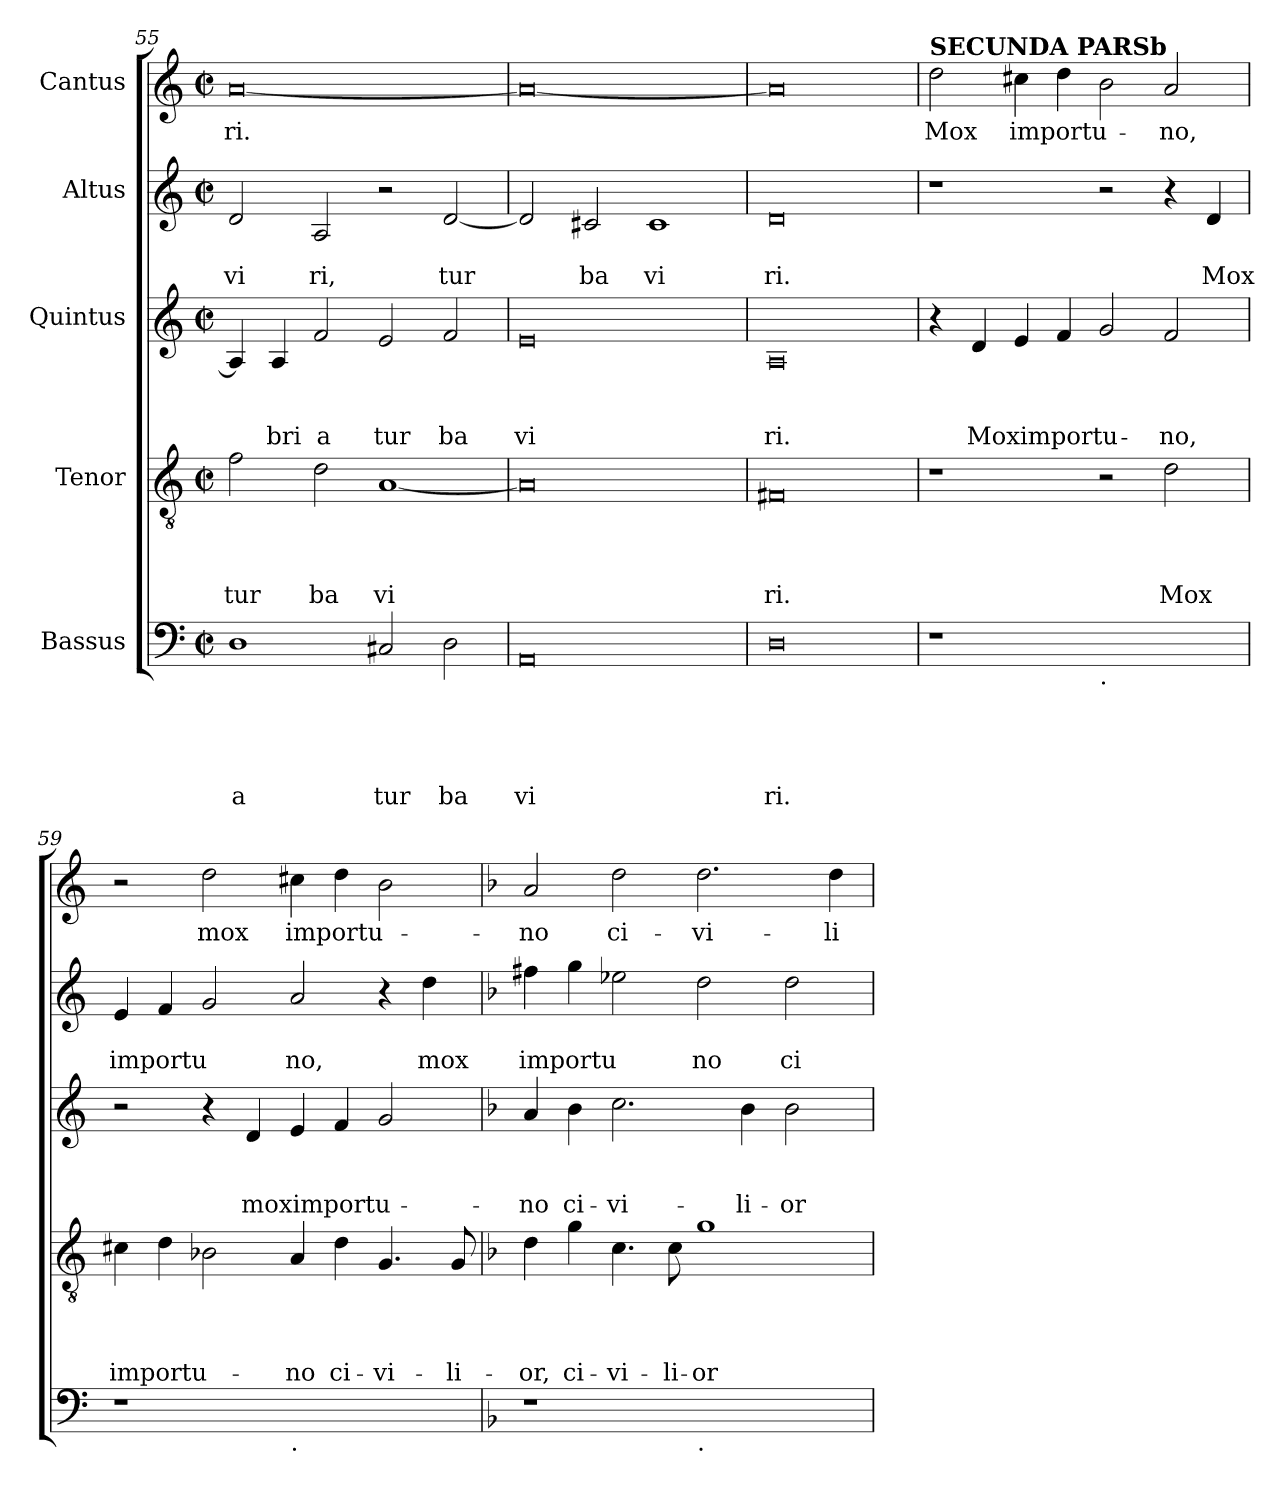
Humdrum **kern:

**kern	**text	**text	**text	**text	**text	**kern	**text	**text	**text	**text	**kern	**text	**text	**text	**kern	**text	**text	**kern	**text
*part5	*part5	*part5	*part5	*part5	*part5	*part4	*part4	*part4	*part4	*part4	*part3	*part3	*part3	*part3	*part2	*part2	*part2	*part1	*part1
*staff5	*staff5	*staff5	*staff5	*staff5	*staff5	*staff4	*staff4	*staff4	*staff4	*staff4	*staff3	*staff3	*staff3	*staff3	*staff2	*staff2	*staff2	*staff1	*staff1
*I"Bassus	*	*	*	*	*	*I"Tenor	*	*	*	*	*I"Quintus	*	*	*	*I"Altus	*	*	*I"Cantus	*
*clefF4	*	*	*	*	*	*clefGv2	*	*	*	*	*clefG2	*	*	*	*clefG2	*	*	*clefG2	*
*k[]	*	*	*	*	*	*k[]	*	*	*	*	*k[]	*	*	*	*k[]	*	*	*k[]	*
*C:	*	*	*	*	*	*C:	*	*	*	*	*C:	*	*	*	*C:	*	*	*C:	*
*M2/2	*	*	*	*	*	*M2/2	*	*	*	*	*M2/2	*	*	*	*M2/2	*	*	*M2/2	*
*met(c|)	*	*	*	*	*	*met(c|)	*	*	*	*	*met(c|)	*	*	*	*met(c|)	*	*	*met(c|)	*
=55	=55	=55	=55	=55	=55	=55	=55	=55	=55	=55	=55	=55	=55	=55	=55	=55	=55	=55	=55
!	!	!	!	!	!LO:LY:b	!	!	!	!	!LO:LY:b	!	!	!	!	!	!	!LO:LY:b	!	!LO:LY:b
1D	.	.	.	.	a	2f\	.	.	.	tur	4A/]	.	.	.	2d/	.	vi	[<0a	ri.
!	!	!	!	!	!	!	!	!	!	!	!	!	!	!LO:LY:b	!	!	!	!	!
.	.	.	.	.	.	.	.	.	.	.	4A/	.	.	bri	.	.	.	.	.
!	!	!	!	!	!	!	!	!	!	!LO:LY:b	!	!	!	!LO:LY:b	!	!	!LO:LY:b	!	!
.	.	.	.	.	.	2d\	.	.	.	ba	2f/	.	.	a	2A/	.	ri,	.	.
!	!	!	!	!	!LO:LY:b	!	!	!	!	!LO:LY:b	!	!	!	!LO:LY:b	!	!	!	!	!
2C#X/	.	.	.	.	tur	[<1A	.	.	.	vi	2e/	.	.	tur	2r	.	.	.	.
!	!	!	!	!	!LO:LY:b	!	!	!	!	!	!	!	!	!LO:LY:b	!	!	!LO:LY:b	!	!
2D\	.	.	.	.	ba	.	.	.	.	.	2f/	.	.	ba	[<2d/	.	tur	.	.
=56	=56	=56	=56	=56	=56	=56	=56	=56	=56	=56	=56	=56	=56	=56	=56	=56	=56	=56	=56
!	!	!	!	!	!LO:LY:b	!	!	!	!	!	!	!	!	!LO:LY:b	!	!	!	!	!
0AA	.	.	.	.	vi	0A]	.	.	.	.	0e	.	.	vi	2d/]	.	.	0a_	.
!	!	!	!	!	!	!	!	!	!	!	!	!	!	!	!	!	!LO:LY:b	!	!
.	.	.	.	.	.	.	.	.	.	.	.	.	.	.	2c#X/	.	ba	.	.
!	!	!	!	!	!	!	!	!	!	!	!	!	!	!	!	!	!LO:LY:b	!	!
.	.	.	.	.	.	.	.	.	.	.	.	.	.	.	1c#	.	vi	.	.
=57	=57	=57	=57	=57	=57	=57	=57	=57	=57	=57	=57	=57	=57	=57	=57	=57	=57	=57	=57
!	!	!	!	!	!LO:LY:b	!	!	!	!	!LO:LY:b	!	!	!	!LO:LY:b	!	!	!LO:LY:b	!	!
0D	.	.	.	.	ri.	0F#X	.	.	.	ri.	0A	.	.	ri.	0d	.	ri.	0a]	.
!!LO:LB:g=z
=58!	=58!	=58!	=58!	=58!	=58!	=58!	=58!	=58!	=58!	=58!	=58!	=58!	=58!	=58!	=58!	=58!	=58!	=58!	=58!
!	!	!	!	!	!	!	!	!	!	!	!	!	!	!	!	!	!	!LO:TX:a:B:t=SECUNDA PARSb	!
!	!	!	!	!	!	!	!	!	!	!	!	!	!	!	!	!	!	!	!LO:LY:b
1r	.	.	.	.	.	1r	.	.	.	.	4r	.	.	.	1r	.	.	2dd\	Mox
!	!	!	!	!	!	!	!	!	!	!	!	!	!	!LO:LY:b	!	!	!	!	!
.	.	.	.	.	.	.	.	.	.	.	4d/	.	.	Moximportu-	.	.	.	.	.
!	!	!	!	!	!	!	!	!	!	!	!	!	!	!	!	!	!	!	!LO:LY:b
.	.	.	.	.	.	.	.	.	.	.	4e/	.	.	.	.	.	.	4cc#X\	importu-
.	.	.	.	.	.	.	.	.	.	.	4f/	.	.	.	.	.	.	4dd\	.
!LO:TX:b:t=.	!	!	!	!	!	!	!	!	!	!	!	!	!	!	!	!	!	!	!
1ryy	.	.	.	.	.	2r	.	.	.	.	2g/	.	.	.	2r	.	.	2b\	.
!	!	!	!	!	!	!	!	!	!	!LO:LY:b	!	!	!	!LO:LY:b	!	!	!	!	!LO:LY:b
.	.	.	.	.	.	2d\	.	.	.	Mox	2f/	.	.	-no,	4r	.	.	2a/	-no,
!	!	!	!	!	!	!	!	!	!	!	!	!	!	!	!	!	!LO:LY:b	!	!
.	.	.	.	.	.	.	.	.	.	.	.	.	.	.	4d/	.	Mox	.	.
=59	=59	=59	=59	=59	=59	=59	=59	=59	=59	=59	=59	=59	=59	=59	=59	=59	=59	=59	=59
!	!	!	!	!	!	!	!	!	!	!LO:LY:b	!	!	!	!	!	!	!LO:LY:b	!	!
1r	.	.	.	.	.	4c#X\	.	.	.	importu-	2r	.	.	.	4e/	.	importu	2r	.
.	.	.	.	.	.	4d\	.	.	.	.	.	.	.	.	4f/	.	.	.	.
!	!	!	!	!	!	!	!	!	!	!	!	!	!	!	!	!	!	!	!LO:LY:b
.	.	.	.	.	.	2B-\	.	.	.	.	4r	.	.	.	2g/	.	.	2dd\	mox
!	!	!	!	!	!	!	!	!	!	!	!	!	!	!LO:LY:b	!	!	!	!	!
.	.	.	.	.	.	.	.	.	.	.	4d/	.	.	moximportu-	.	.	.	.	.
!LO:TX:b:t=.	!	!	!	!	!	!	!	!	!	!	!	!	!	!	!	!	!	!	!
!	!	!	!	!	!	!	!	!	!	!LO:LY:b	!	!	!	!	!	!	!LO:LY:b	!	!LO:LY:b
1ryy	.	.	.	.	.	4A/	.	.	.	-no	4e/	.	.	.	2a/	.	no,	4cc#X\	importu-
!	!	!	!	!	!	!	!	!	!	!LO:LY:b	!	!	!	!	!	!	!	!	!
.	.	.	.	.	.	4d\	.	.	.	ci-	4f/	.	.	.	.	.	.	4dd\	.
!	!	!	!	!	!	!	!	!	!	!LO:LY:b	!	!	!	!	!	!	!	!	!
.	.	.	.	.	.	4.G/	.	.	.	-vi-	2g/	.	.	.	4r	.	.	2b\	.
!	!	!	!	!	!	!	!	!	!	!	!	!	!	!	!	!	!LO:LY:b	!	!
.	.	.	.	.	.	.	.	.	.	.	.	.	.	.	4dd\	.	mox	.	.
!	!	!	!	!	!	!	!	!	!	!LO:LY:b	!	!	!	!	!	!	!	!	!
.	.	.	.	.	.	8G/	.	.	.	-li-	.	.	.	.	.	.	.	.	.
=60	=60	=60	=60	=60	=60	=60	=60	=60	=60	=60	=60	=60	=60	=60	=60	=60	=60	=60	=60
*k[b-]	*	*	*	*	*	*k[b-]	*	*	*	*	*k[b-]	*	*	*	*k[b-]	*	*	*k[b-]	*
*F:	*	*	*	*	*	*F:	*	*	*	*	*F:	*	*	*	*F:	*	*	*F:	*
!	!	!	!	!	!	!	!	!	!	!LO:LY:b	!	!	!	!LO:LY:b	!	!	!LO:LY:b	!	!LO:LY:b
1r	.	.	.	.	.	4d\	.	.	.	-or,	4a/	.	.	-no	4ff#X\	.	importu	2a/	-no
!	!	!	!	!	!	!	!	!	!	!LO:LY:b	!	!	!	!LO:LY:b	!	!	!	!	!
.	.	.	.	.	.	4g\	.	.	.	ci-	4b-\	.	.	ci-	4gg\	.	.	.	.
!	!	!	!	!	!	!	!	!	!	!LO:LY:b	!	!	!	!LO:LY:b	!	!	!	!	!LO:LY:b
.	.	.	.	.	.	4.c\	.	.	.	-vi-	2.cc\	.	.	-vi-	2ee-\	.	.	2dd\	ci-
!	!	!	!	!	!	!	!	!	!	!LO:LY:b	!	!	!	!	!	!	!	!	!
.	.	.	.	.	.	8c\	.	.	.	-li-	.	.	.	.	.	.	.	.	.
!LO:TX:b:t=.	!	!	!	!	!	!	!	!	!	!	!	!	!	!	!	!	!	!	!
!	!	!	!	!	!	!	!	!	!	!LO:LY:b	!	!	!	!	!	!	!LO:LY:b	!	!LO:LY:b
1ryy	.	.	.	.	.	1g	.	.	.	-or	.	.	.	.	2dd\	.	no	2.dd\	-vi-
!	!	!	!	!	!	!	!	!	!	!	!	!	!	!LO:LY:b	!	!	!	!	!
.	.	.	.	.	.	.	.	.	.	.	4b-\	.	.	-li-	.	.	.	.	.
!	!	!	!	!	!	!	!	!	!	!	!	!	!	!LO:LY:b	!	!	!LO:LY:b	!	!
.	.	.	.	.	.	.	.	.	.	.	2b-\	.	.	-or	2dd\	.	ci	.	.
!	!	!	!	!	!	!	!	!	!	!	!	!	!	!	!	!	!	!	!LO:LY:b
.	.	.	.	.	.	.	.	.	.	.	.	.	.	.	.	.	.	4dd\	-li-
=	=	=	=	=	=	=	=	=	=	=	=	=	=	=	=	=	=	=	=
*-	*-	*-	*-	*-	*-	*-	*-	*-	*-	*-	*-	*-	*-	*-	*-	*-	*-	*-	*-
